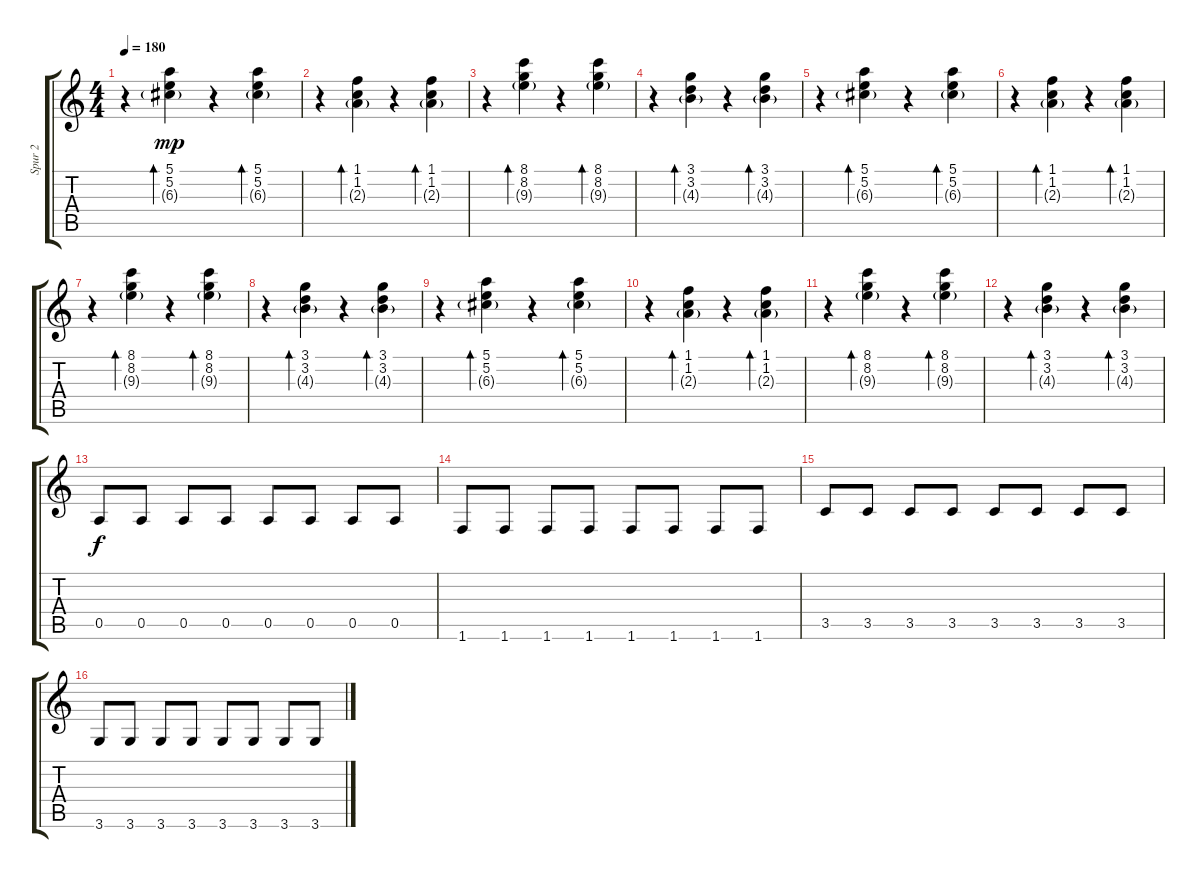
\track ("Spur 2" "Spur 2") {instrument electricguitarclean}
\staff {score tabs}
\tuning (E4 B3 G3 D3 A2 E2) {hide}
\ts (4 4)
\tempo 180
\clef g2
\ks c
r.4{dy mp} (5.1 5.2 6.3{g}).4{bd 120} r.4 (5.1 5.2 6.3{g}).4{bd 60} |
r.4 (1.1 1.2 2.3{g}).4{bd 60} r.4 (1.1 1.2 2.3{g}).4{bd 60} |
r.4 (8.1 8.2 9.3{g}).4{bd 60} r.4 (8.1 8.2 9.3{g}).4{bd 60} |
r.4 (3.1 3.2 4.3{g}).4{bd 60} r.4 (3.1 3.2 4.3{g}).4{bd 60} |
r.4 (5.1 5.2 6.3{g}).4{bd 120} r.4 (5.1 5.2 6.3{g}).4{bd 60} |
r.4 (1.1 1.2 2.3{g}).4{bd 60} r.4 (1.1 1.2 2.3{g}).4{bd 60} |
r.4 (8.1 8.2 9.3{g}).4{bd 60} r.4 (8.1 8.2 9.3{g}).4{bd 60} |
r.4 (3.1 3.2 4.3{g}).4{bd 60} r.4 (3.1 3.2 4.3{g}).4{bd 60} |
r.4 (5.1 5.2 6.3{g}).4{bd 120} r.4 (5.1 5.2 6.3{g}).4{bd 60} |
r.4 (1.1 1.2 2.3{g}).4{bd 60} r.4 (1.1 1.2 2.3{g}).4{bd 60} |
r.4 (8.1 8.2 9.3{g}).4{bd 60} r.4 (8.1 8.2 9.3{g}).4{bd 60} |
r.4 (3.1 3.2 4.3{g}).4{bd 60} r.4 (3.1 3.2 4.3{g}).4{bd 60} |
0.5.8{dy f} 0.5.8 0.5.8 0.5.8 0.5.8 0.5.8 0.5.8 0.5.8 |
1.6.8 1.6.8 1.6.8 1.6.8 1.6.8 1.6.8 1.6.8 1.6.8 |
3.5.8 3.5.8 3.5.8 3.5.8 3.5.8 3.5.8 3.5.8 3.5.8 |
3.6.8 3.6.8 3.6.8 3.6.8 3.6.8 3.6.8 3.6.8 3.6.8
